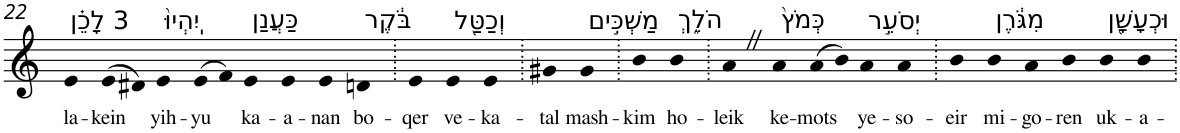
**kern	**text
*part1	*part1
*staff1	*staff1
*I"Piano	*
*I'Pno	*
!!LO:PB:g=z
*clefG2	*
*k[]	*
=22	=22
!LO:TX:a:t=3 לָכֵ֗ן	!
!	!LO:LY:b
4e	la-
!	!LO:LY:b
(>8e	-kein
8d#X)	.
!LO:TX:a:t=יִֽהְיוּ֙	!
!	!LO:LY:b
4e	yih-
!	!LO:LY:b
(>8e	-yu
8f)	.
!LO:TX:a:t=כַּעֲנַן	!
!	!LO:LY:b
4e	ka-
!	!LO:LY:b
4e	-a-
!	!LO:LY:b
4e	-nan
!LO:TX:a:t=בֹּ֔קֶר	!
!	!LO:LY:b
4dn	bo-
=23.	=23.
!	!LO:LY:b
4e	-qer
!LO:TX:a:t=וְכַטַּ֖ל	!
!	!LO:LY:b
4e	ve-
!	!LO:LY:b
4e	-ka-
=24.	=24.
!	!LO:LY:b
4g#X	-tal
!LO:TX:a:t=מַשְׁכִּ֣ים	!
!	!LO:LY:b
4g#	mash-
=25.	=25.
!	!LO:LY:b
4b	-kim
!LO:TX:a:t=הֹלֵ֑ךְ	!
!	!LO:LY:b
4b	ho-
=26.	=26.
!	!LO:LY:b
4aZ	-leik
!LO:TX:a:t=כְּמֹץ֙	!
!	!LO:LY:b
4a	ke-
!	!LO:LY:b
(>8a	-mots
8b)	.
!LO:TX:a:t=יְסֹעֵ֣ר	!
!	!LO:LY:b
4a	ye-
!	!LO:LY:b
4a	-so-
=27.	=27.
!	!LO:LY:b
4b	-eir
!LO:TX:a:t=מִגֹּ֔רֶן	!
!	!LO:LY:b
4b	mi-
!	!LO:LY:b
4a	-go-
!	!LO:LY:b
4b	-ren
!LO:TX:a:t=וּכְעָשָׁ֖ן	!
!	!LO:LY:b
4b	uk-
!	!LO:LY:b
4b	-a-
=.	=.
*-	*-
